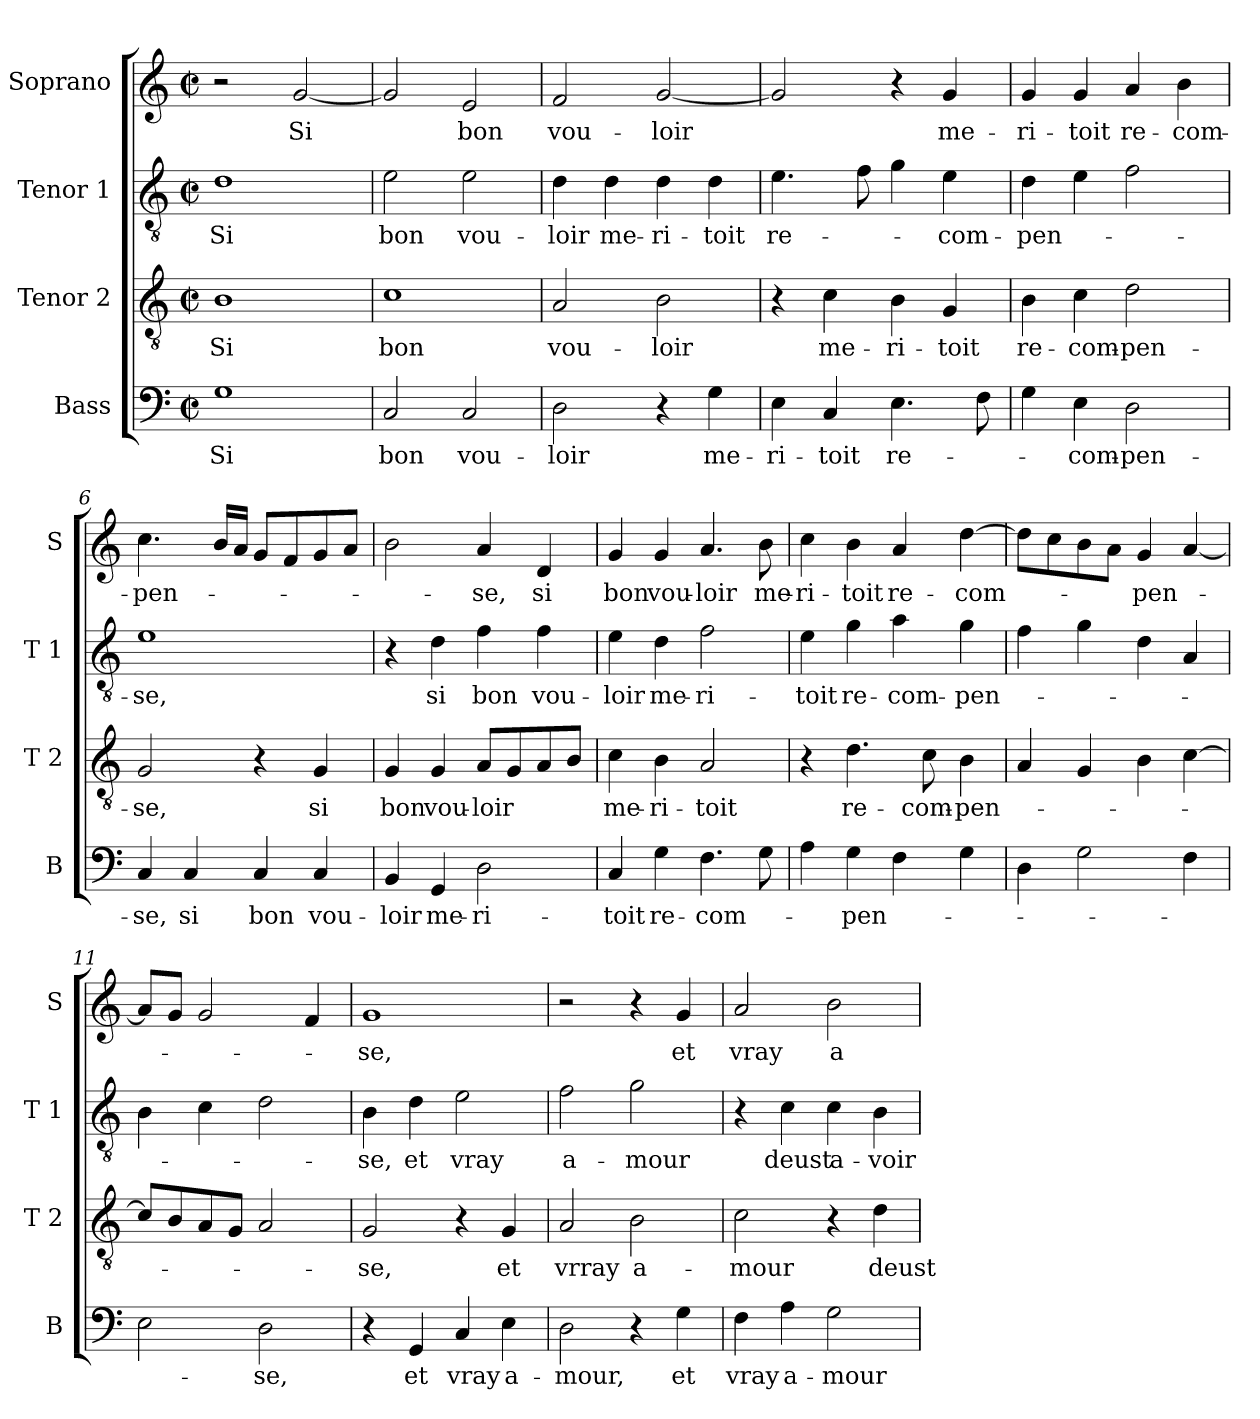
**kern	**text	**kern	**text	**kern	**text	**kern	**text
*part4	*part4	*part3	*part3	*part2	*part2	*part1	*part1
*staff4	*staff4	*staff3	*staff3	*staff2	*staff2	*staff1	*staff1
*I"Bass	*	*I"Tenor 2	*	*I"Tenor 1	*	*I"Soprano	*
*I'B	*	*I'T 2	*	*I'T 1	*	*I'S	*
*clefF4	*	*clefGv2	*	*clefGv2	*	*clefG2	*
*k[]	*	*k[]	*	*k[]	*	*k[]	*
*C:	*	*C:	*	*C:	*	*C:	*
*M2/2	*	*M2/2	*	*M2/2	*	*M2/2	*
*met(c|)	*	*met(c|)	*	*met(c|)	*	*met(c|)	*
=1	=1	=1	=1	=1	=1	=1	=1
!	!LO:LY:b	!	!LO:LY:b	!	!LO:LY:b	!	!
1G	Si	1B	Si	1d	Si	2r	.
!	!	!	!	!	!	!	!LO:LY:b
.	.	.	.	.	.	[2g/	Si
=2	=2	=2	=2	=2	=2	=2	=2
!	!LO:LY:b	!	!LO:LY:b	!	!LO:LY:b	!	!
2C/	bon	1c	bon	2e\	bon	2g/]	.
!	!LO:LY:b	!	!	!	!LO:LY:b	!	!LO:LY:b
2C/	vou-	.	.	2e\	vou-	2e/	bon
=3	=3	=3	=3	=3	=3	=3	=3
!	!LO:LY:b	!	!LO:LY:b	!	!LO:LY:b	!	!LO:LY:b
2D\	-loir	2A/	vou-	4d\	-loir	2f/	vou-
!	!	!	!	!	!LO:LY:b	!	!
.	.	.	.	4d\	me-	.	.
!	!	!	!LO:LY:b	!	!LO:LY:b	!	!LO:LY:b
4r	.	2B\	-loir	4d\	-ri-	[2g/	-loir
!	!LO:LY:b	!	!	!	!LO:LY:b	!	!
4G\	me-	.	.	4d\	-toit	.	.
=4	=4	=4	=4	=4	=4	=4	=4
!	!LO:LY:b	!	!	!	!LO:LY:b	!	!
4E\	-ri-	4r	.	4.e\	re-	2g/]	.
!	!LO:LY:b	!	!LO:LY:b	!	!	!	!
4C/	-toit	4c\	me-	.	.	.	.
.	.	.	.	8f\	.	.	.
!	!LO:LY:b	!	!LO:LY:b	!	!	!	!
4.E\	re-	4B\	-ri-	4g\	.	4r	.
!	!	!	!LO:LY:b	!	!LO:LY:b	!	!LO:LY:b
.	.	4G/	-toit	4e\	-com-	4g/	me-
8F\	.	.	.	.	.	.	.
=5	=5	=5	=5	=5	=5	=5	=5
!	!	!	!LO:LY:b	!	!LO:LY:b	!	!LO:LY:b
4G\	.	4B\	re-	4d\	-pen-	4g/	-ri-
!	!LO:LY:b	!	!LO:LY:b	!	!	!	!LO:LY:b
4E\	-com-	4c\	-com-	4e\	.	4g/	-toit
!	!LO:LY:b	!	!LO:LY:b	!	!	!	!LO:LY:b
2D\	-pen-	2d\	-pen-	2f\	.	4a/	re-
!	!	!	!	!	!	!	!LO:LY:b
.	.	.	.	.	.	4b\	-com-
!!LO:LB:g=z
=6	=6	=6	=6	=6	=6	=6	=6
!	!LO:LY:b	!	!LO:LY:b	!	!LO:LY:b	!	!LO:LY:b
4C/	-se,	2G/	-se,	1e	-se,	4.cc\	-pen-
!	!LO:LY:b	!	!	!	!	!	!
4C/	si	.	.	.	.	.	.
.	.	.	.	.	.	16b/LL	.
.	.	.	.	.	.	16a/JJ	.
!	!LO:LY:b	!	!	!	!	!	!
4C/	bon	4r	.	.	.	8g/L	.
.	.	.	.	.	.	8f/	.
!	!LO:LY:b	!	!LO:LY:b	!	!	!	!
4C/	vou-	4G/	si	.	.	8g/	.
.	.	.	.	.	.	8a/J	.
=7	=7	=7	=7	=7	=7	=7	=7
!	!LO:LY:b	!	!LO:LY:b	!	!	!	!
4BB/	-loir	4G/	bon	4r	.	2b\	.
!	!LO:LY:b	!	!LO:LY:b	!	!LO:LY:b	!	!
4GG/	me-	4G/	vou-	4d\	si	.	.
!	!LO:LY:b	!	!LO:LY:b	!	!LO:LY:b	!	!LO:LY:b
2D\	-ri-	8A/L	-loir	4f\	bon	4a/	-se,
.	.	8G/	.	.	.	.	.
!	!	!	!	!	!LO:LY:b	!	!LO:LY:b
.	.	8A/	.	4f\	vou-	4d/	si
.	.	8B/J	.	.	.	.	.
=8	=8	=8	=8	=8	=8	=8	=8
!	!LO:LY:b	!	!LO:LY:b	!	!LO:LY:b	!	!LO:LY:b
4C/	-toit	4c\	me-	4e\	-loir	4g/	bon
!	!LO:LY:b	!	!LO:LY:b	!	!LO:LY:b	!	!LO:LY:b
4G\	re-	4B\	-ri-	4d\	me-	4g/	vou-
!	!LO:LY:b	!	!LO:LY:b	!	!LO:LY:b	!	!LO:LY:b
4.F\	-com-	2A/	-toit	2f\	-ri-	4.a/	-loir
!	!	!	!	!	!	!	!LO:LY:b
8G\	.	.	.	.	.	8b\	me-
=9	=9	=9	=9	=9	=9	=9	=9
!	!	!	!	!	!LO:LY:b	!	!LO:LY:b
4A\	.	4r	.	4e\	-toit	4cc\	-ri-
!	!LO:LY:b	!	!LO:LY:b	!	!LO:LY:b	!	!LO:LY:b
4G\	-pen-	4.d\	re-	4g\	re-	4b\	-toit
!	!	!	!	!	!LO:LY:b	!	!LO:LY:b
4F\	.	.	.	4a\	-com-	4a/	re-
!	!	!	!LO:LY:b	!	!	!	!
.	.	8c\	-com-	.	.	.	.
!	!	!	!LO:LY:b	!	!LO:LY:b	!	!LO:LY:b
4G\	.	4B\	-pen-	4g\	-pen-	[4dd\	-com-
=10	=10	=10	=10	=10	=10	=10	=10
4D\	.	4A/	.	4f\	.	8dd\L]	.
.	.	.	.	.	.	8cc\	.
2G\	.	4G/	.	4g\	.	8b\	.
.	.	.	.	.	.	8a\J	.
!	!	!	!	!	!	!	!LO:LY:b
.	.	4B\	.	4d\	.	4g/	-pen-
4F\	.	[4c\	.	4A/	.	[4a/	.
!!LO:PB:g=z
=11	=11	=11	=11	=11	=11	=11	=11
2E\	.	8c/L]	.	4B\	.	8a/L]	.
.	.	8B/	.	.	.	8g/J	.
.	.	8A/	.	4c\	.	2g/	.
.	.	8G/J	.	.	.	.	.
!	!LO:LY:b	!	!	!	!	!	!
2D\	-se,	2A/	.	2d\	.	.	.
.	.	.	.	.	.	4f/	.
=12	=12	=12	=12	=12	=12	=12	=12
!	!	!	!LO:LY:b	!	!LO:LY:b	!	!LO:LY:b
4r	.	2G/	-se,	4B\	-se,	1g	-se,
!	!LO:LY:b	!	!	!	!LO:LY:b	!	!
4GG/	et	.	.	4d\	et	.	.
!	!LO:LY:b	!	!	!	!LO:LY:b	!	!
4C/	vray	4r	.	2e\	vray	.	.
!	!LO:LY:b	!	!LO:LY:b	!	!	!	!
4E\	a-	4G/	et	.	.	.	.
=13	=13	=13	=13	=13	=13	=13	=13
!	!LO:LY:b	!	!LO:LY:b	!	!LO:LY:b	!	!
2D\	-mour,	2A/	vrray	2f\	a-	2r	.
!	!	!	!LO:LY:b	!	!LO:LY:b	!	!
4r	.	2B\	a-	2g\	-mour	4r	.
!	!LO:LY:b	!	!	!	!	!	!LO:LY:b
4G\	et	.	.	.	.	4g/	et
=14	=14	=14	=14	=14	=14	=14	=14
!	!LO:LY:b	!	!LO:LY:b	!	!	!	!LO:LY:b
4F\	vray	2c\	-mour	4r	.	2a/	vray
!	!LO:LY:b	!	!	!	!LO:LY:b	!	!
4A\	a-	.	.	4c\	deust	.	.
!	!LO:LY:b	!	!	!	!LO:LY:b	!	!LO:LY:b
2G\	-mour	4r	.	4c\	a-	2b\	a-
!	!	!	!LO:LY:b	!	!LO:LY:b	!	!
.	.	4d\	deust	4B\	-voir	.	.
=	=	=	=	=	=	=	=
*-	*-	*-	*-	*-	*-	*-	*-
